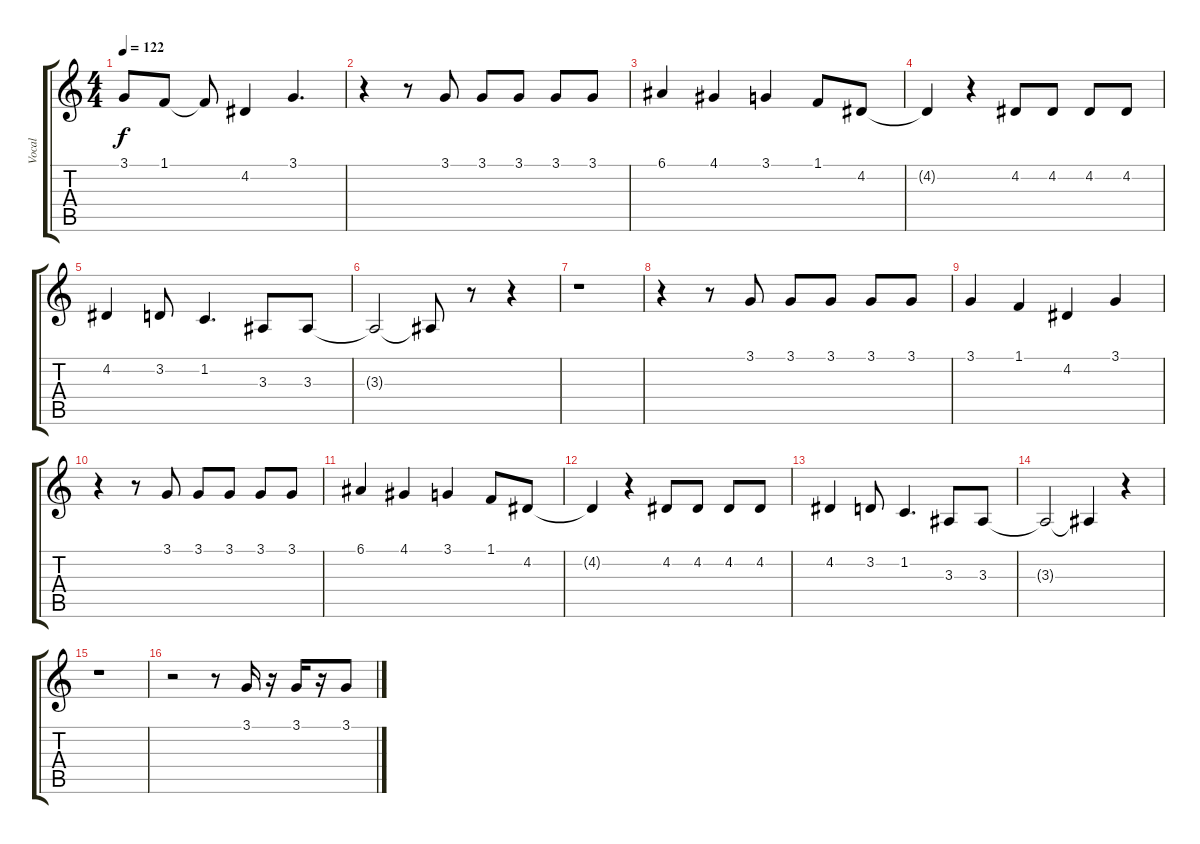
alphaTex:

\track ("Vocal" "Vocal") {instrument bassoon}
\staff {score tabs}
\tuning (E4 B3 G3 D3 A2 E2) {hide}
\ts (4 4)
\tempo 122
\clef g2
\ks c
3.1{t}.8{dy f} 1.1.8 1.1{t}.8 4.2.4 3.1.4{d} |
r.4 r.8 3.1.8 3.1.8 3.1.8 3.1.8 3.1.8 |
6.1.4 4.1.4 3.1.4 1.1.8 4.2.8 |
4.2{t}.4 r.4 4.2.8 4.2.8 4.2.8 4.2.8 |
4.2.4 3.2.8 1.2.4{d} 3.3.8 3.3.8 |
3.3{t}.2 3.3{t}.8 r.8 r.4 |
r.1 |
r.4 r.8 3.1.8 3.1.8 3.1.8 3.1.8 3.1.8 |
3.1.4 1.1.4 4.2.4 3.1.4 |
r.4 r.8 3.1.8 3.1.8 3.1.8 3.1.8 3.1.8 |
6.1.4 4.1.4 3.1.4 1.1.8 4.2.8 |
4.2{t}.4 r.4 4.2.8 4.2.8 4.2.8 4.2.8 |
4.2.4 3.2.8 1.2.4{d} 3.3.8 3.3.8 |
3.3{t}.2 3.3{t}.4 r.4 |
r.1 |
r.2 r.8 3.1.16 r.16 3.1.16 r.16 3.1.8
